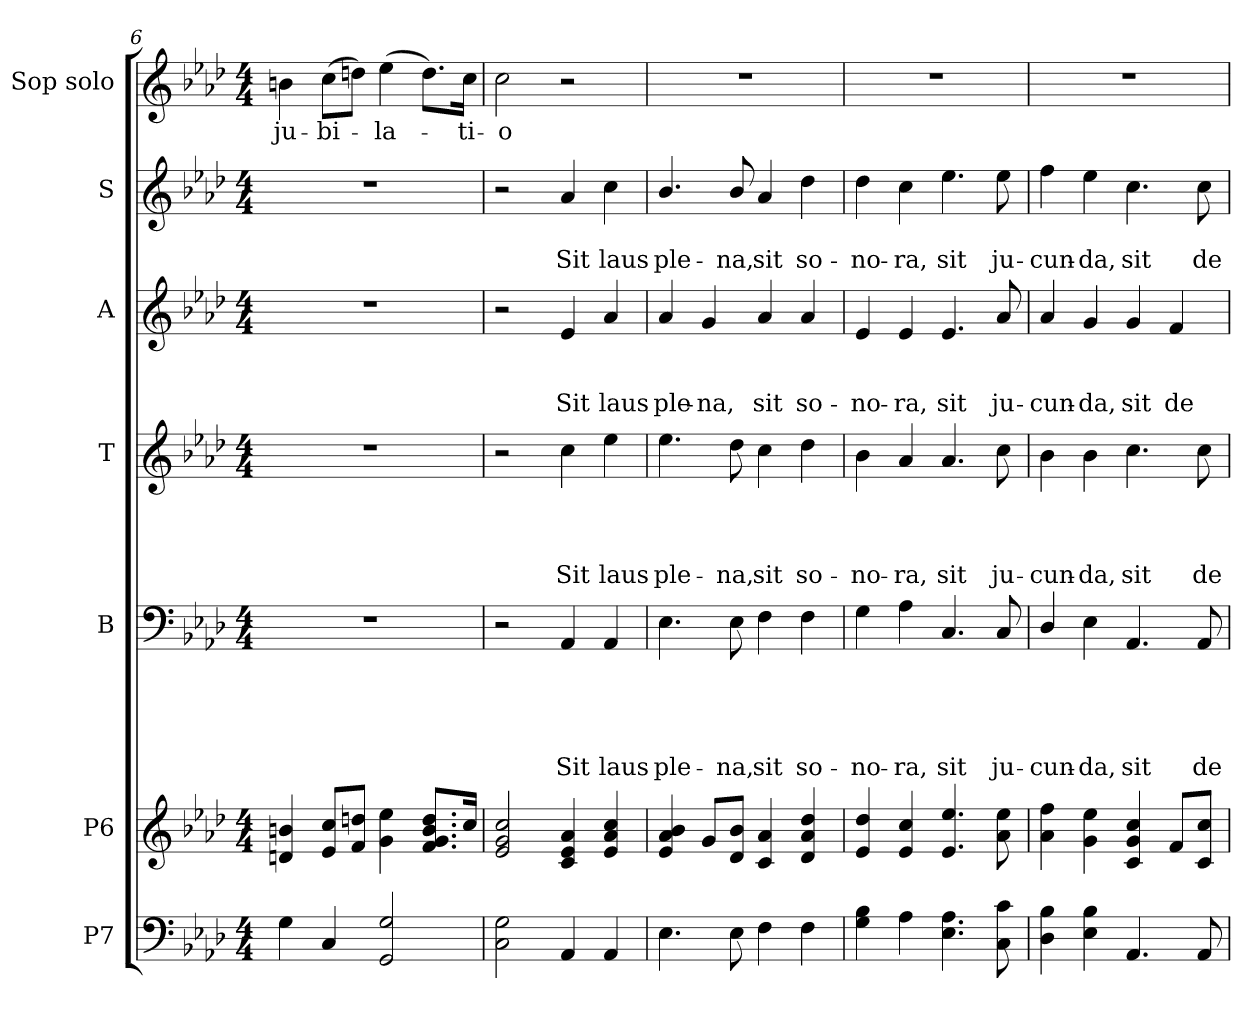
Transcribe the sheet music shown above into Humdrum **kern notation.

**kern	**kern	**kern	**text	**text	**text	**text	**text	**kern	**text	**text	**text	**text	**kern	**text	**text	**text	**kern	**text	**text	**kern	**text
*part7	*part6	*part5	*part5	*part5	*part5	*part5	*part5	*part4	*part4	*part4	*part4	*part4	*part3	*part3	*part3	*part3	*part2	*part2	*part2	*part1	*part1
*staff7	*staff6	*staff5	*staff5	*staff5	*staff5	*staff5	*staff5	*staff4	*staff4	*staff4	*staff4	*staff4	*staff3	*staff3	*staff3	*staff3	*staff2	*staff2	*staff2	*staff1	*staff1
*I"P7	*I"P6	*I"B	*	*	*	*	*	*I"T	*	*	*	*	*I"A	*	*	*	*I"S	*	*	*I"Sop solo	*
!!LO:LB:g=z
*clefF4	*clefG2	*clefF4	*	*	*	*	*	*clefG2	*	*	*	*	*clefG2	*	*	*	*clefG2	*	*	*clefG2	*
*k[b-e-a-d-]	*k[b-e-a-d-]	*k[b-e-a-d-]	*	*	*	*	*	*k[b-e-a-d-]	*	*	*	*	*k[b-e-a-d-]	*	*	*	*k[b-e-a-d-]	*	*	*k[b-e-a-d-]	*
*A-:	*A-:	*A-:	*	*	*	*	*	*A-:	*	*	*	*	*A-:	*	*	*	*A-:	*	*	*A-:	*
*M4/4	*M4/4	*M4/4	*	*	*	*	*	*M4/4	*	*	*	*	*M4/4	*	*	*	*M4/4	*	*	*M4/4	*
=6	=6	=6	=6	=6	=6	=6	=6	=6	=6	=6	=6	=6	=6	=6	=6	=6	=6	=6	=6	=6	=6
*^	*^	*	*	*	*	*	*	*	*	*	*	*	*	*	*	*	*	*	*	*	*
*	*	*	*^	*	*	*	*	*	*	*	*	*	*	*	*	*	*	*	*	*	*	*	*
!	!	!	!	!	!	!	!	!	!	!	!	!	!	!	!	!	!	!	!	!	!	!	!	!LO:LY:b
4G\	1ryy	4dn/ 4bn/	1ryy	1ryy	1r	.	.	.	.	.	1r	.	.	.	.	1r	.	.	.	1r	.	.	4bn\	ju-
!	!	!	!	!	!	!	!	!	!	!	!	!	!	!	!	!	!	!	!	!	!	!	!	!LO:LY:b
4C/	.	8e-/ 8cc/L	.	.	.	.	.	.	.	.	.	.	.	.	.	.	.	.	.	.	.	.	(>8cc\L	-bi-
.	.	8f/ 8ddn/J	.	.	.	.	.	.	.	.	.	.	.	.	.	.	.	.	.	.	.	.	8ddn\J)	.
!	!	!	!	!	!	!	!	!	!	!	!	!	!	!	!	!	!	!	!	!	!	!	!	!LO:LY:b
2GG/ 2G/	.	4g\ 4ee-\	.	.	.	.	.	.	.	.	.	.	.	.	.	.	.	.	.	.	.	.	(>4ee-\	-la-
.	.	8.f/ 8.g/ 8.b/ 8.dd/L	.	.	.	.	.	.	.	.	.	.	.	.	.	.	.	.	.	.	.	.	8.dd\L)	.
!	!	!	!	!	!	!	!	!	!	!	!	!	!	!	!	!	!	!	!	!	!	!	!	!LO:LY:b
.	.	16cc/Jk	.	.	.	.	.	.	.	.	.	.	.	.	.	.	.	.	.	.	.	.	16cc\Jk	-ti-
=7	=7	=7	=7	=7	=7	=7	=7	=7	=7	=7	=7	=7	=7	=7	=7	=7	=7	=7	=7	=7	=7	=7	=7	=7
!	!	!	!	!	!	!	!	!	!	!	!	!	!	!	!	!	!	!	!	!	!	!	!	!LO:LY:b
2C\ 2G\	1ryy	2e-/ 2g/ 2cc/	1ryy	1ryy	2r	.	.	.	.	.	2r	.	.	.	.	2r	.	.	.	2r	.	.	2cc\	-o
!	!	!	!	!	!	!	!	!	!	!LO:LY:b	!	!	!	!	!LO:LY:b	!	!	!	!LO:LY:b	!	!	!LO:LY:b	!	!
4AA-/	.	4c/ 4e-/ 4a-/	.	.	4AA-/	.	.	.	.	Sit	4cc\	.	.	.	Sit	4e-/	.	.	Sit	4a-/	.	Sit	2r	.
!	!	!	!	!	!	!	!	!	!	!LO:LY:b	!	!	!	!	!LO:LY:b	!	!	!	!LO:LY:b	!	!	!LO:LY:b	!	!
4AA-/	.	4e-/ 4a-/ 4cc/	.	.	4AA-/	.	.	.	.	laus	4ee-\	.	.	.	laus	4a-/	.	.	laus	4cc\	.	laus	.	.
=8	=8	=8	=8	=8	=8	=8	=8	=8	=8	=8	=8	=8	=8	=8	=8	=8	=8	=8	=8	=8	=8	=8	=8	=8
!	!	!	!	!	!	!	!	!	!	!LO:LY:b	!	!	!	!	!LO:LY:b	!	!	!	!LO:LY:b	!	!	!LO:LY:b	!	!
4.E-\	1ryy	4e-/ 4a-/ 4b-/	1ryy	1ryy	4.E-\	.	.	.	.	ple-	4.ee-\	.	.	.	ple-	4a-/	.	.	ple-	4.b-/	.	ple-	1r	.
!	!	!	!	!	!	!	!	!	!	!	!	!	!	!	!	!	!	!	!LO:LY:b	!	!	!	!	!
.	.	8g/L	.	.	.	.	.	.	.	.	.	.	.	.	.	4g/	.	.	-na,	.	.	.	.	.
!	!	!	!	!	!	!	!	!	!	!LO:LY:b	!	!	!	!	!LO:LY:b	!	!	!	!	!	!	!LO:LY:b	!	!
8E-\	.	8d-/ 8b-/J	.	.	8E-\	.	.	.	.	-na,	8dd-\	.	.	.	-na,	.	.	.	.	8b-/	.	-na,	.	.
!	!	!	!	!	!	!	!	!	!	!LO:LY:b	!	!	!	!	!LO:LY:b	!	!	!	!LO:LY:b	!	!	!LO:LY:b	!	!
4F\	.	4c/ 4a-/	.	.	4F\	.	.	.	.	sit	4cc\	.	.	.	sit	4a-/	.	.	sit	4a-/	.	sit	.	.
!	!	!	!	!	!	!	!	!	!	!LO:LY:b	!	!	!	!	!LO:LY:b	!	!	!	!LO:LY:b	!	!	!LO:LY:b	!	!
4F\	.	4d-/ 4a-/ 4dd-/	.	.	4F\	.	.	.	.	so-	4dd-\	.	.	.	so-	4a-/	.	.	so-	4dd-\	.	so-	.	.
=9	=9	=9	=9	=9	=9	=9	=9	=9	=9	=9	=9	=9	=9	=9	=9	=9	=9	=9	=9	=9	=9	=9	=9	=9
!	!	!	!	!	!	!	!	!	!	!LO:LY:b	!	!	!	!	!LO:LY:b	!	!	!	!LO:LY:b	!	!	!LO:LY:b	!	!
4G\ 4B-\	1ryy	4e-/ 4dd-/	1ryy	1ryy	4G\	.	.	.	.	-no-	4b-\	.	.	.	-no-	4e-/	.	.	-no-	4dd-\	.	-no-	1r	.
!	!	!	!	!	!	!	!	!	!	!LO:LY:b	!	!	!	!	!LO:LY:b	!	!	!	!LO:LY:b	!	!	!LO:LY:b	!	!
4A-\	.	4e-/ 4cc/	.	.	4A-\	.	.	.	.	-ra,	4a-/	.	.	.	-ra,	4e-/	.	.	-ra,	4cc\	.	-ra,	.	.
!	!	!	!	!	!	!	!	!	!	!LO:LY:b	!	!	!	!	!LO:LY:b	!	!	!	!LO:LY:b	!	!	!LO:LY:b	!	!
4.E-\ 4.A-\	.	4.e-/ 4.ee-/	.	.	4.C/	.	.	.	.	sit	4.a-/	.	.	.	sit	4.e-/	.	.	sit	4.ee-\	.	sit	.	.
!	!	!	!	!	!	!	!	!	!	!LO:LY:b	!	!	!	!	!LO:LY:b	!	!	!	!LO:LY:b	!	!	!LO:LY:b	!	!
8C\ 8c\	.	8a-\ 8ee-\	.	.	8C/	.	.	.	.	ju-	8cc\	.	.	.	ju-	8a-/	.	.	ju-	8ee-\	.	ju-	.	.
=10	=10	=10	=10	=10	=10	=10	=10	=10	=10	=10	=10	=10	=10	=10	=10	=10	=10	=10	=10	=10	=10	=10	=10	=10
!	!	!	!	!	!	!	!	!	!	!LO:LY:b	!	!	!	!	!LO:LY:b	!	!	!	!LO:LY:b	!	!	!LO:LY:b	!	!
4D-\ 4B-\	1ryy	4a-\ 4ff\	1ryy	1ryy	4D-/	.	.	.	.	-cun-	4b-\	.	.	.	-cun-	4a-/	.	.	-cun-	4ff\	.	-cun-	1r	.
!	!	!	!	!	!	!	!	!	!	!LO:LY:b	!	!	!	!	!LO:LY:b	!	!	!	!LO:LY:b	!	!	!LO:LY:b	!	!
4E-\ 4B-\	.	4g\ 4ee-\	.	.	4E-\	.	.	.	.	-da,	4b-\	.	.	.	-da,	4g/	.	.	-da,	4ee-\	.	-da,	.	.
!	!	!	!	!	!	!	!	!	!	!LO:LY:b	!	!	!	!	!LO:LY:b	!	!	!	!LO:LY:b	!	!	!LO:LY:b	!	!
4.AA-/	.	4c/ 4g/ 4cc/	.	.	4.AA-/	.	.	.	.	sit	4.cc\	.	.	.	sit	4g/	.	.	sit	4.cc\	.	sit	.	.
!	!	!	!	!	!	!	!	!	!	!	!	!	!	!	!	!	!	!	!LO:LY:b	!	!	!	!	!
.	.	8f/L	.	.	.	.	.	.	.	.	.	.	.	.	.	4f/	.	.	de-	.	.	.	.	.
!	!	!	!	!	!	!	!	!	!	!LO:LY:b	!	!	!	!	!LO:LY:b	!	!	!	!	!	!	!LO:LY:b	!	!
8AA-/	.	8c/ 8cc/J	.	.	8AA-/	.	.	.	.	de-	8cc\	.	.	.	de-	.	.	.	.	8cc\	.	de-	.	.
*v	*v	*	*	*	*	*	*	*	*	*	*	*	*	*	*	*	*	*	*	*	*	*	*	*
*	*v	*v	*v	*	*	*	*	*	*	*	*	*	*	*	*	*	*	*	*	*	*	*	*
=	=	=	=	=	=	=	=	=	=	=	=	=	=	=	=	=	=	=	=	=	=
*-	*-	*-	*-	*-	*-	*-	*-	*-	*-	*-	*-	*-	*-	*-	*-	*-	*-	*-	*-	*-	*-
